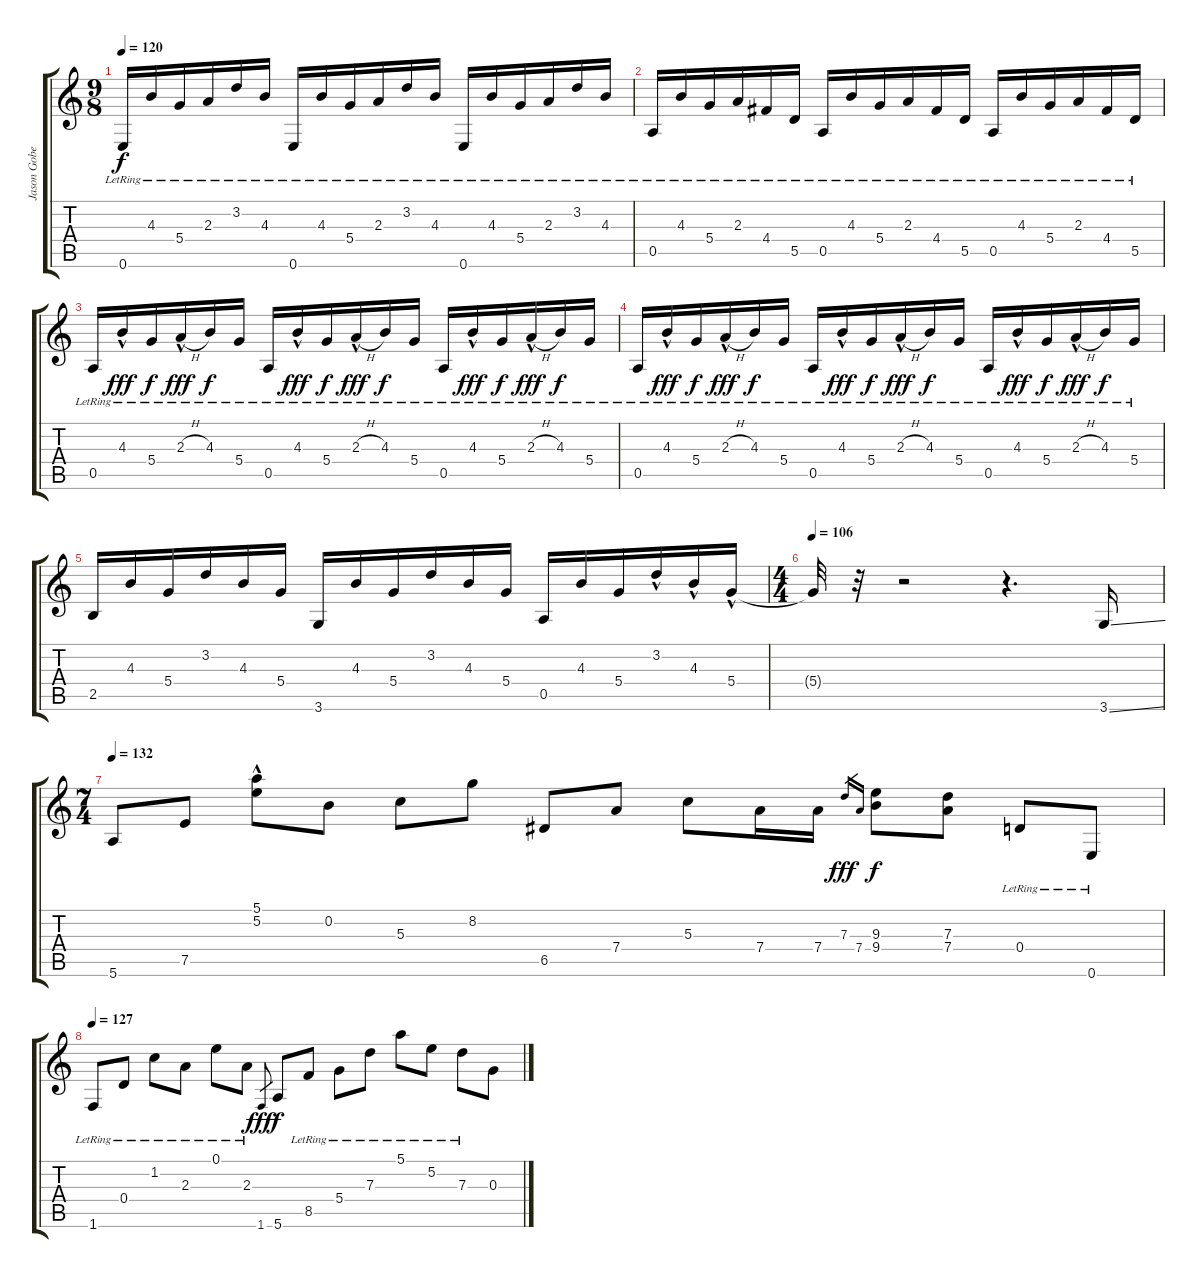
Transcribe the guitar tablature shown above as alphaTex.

\track ("Jason Gobel (clean)" "Jason Gobe") {instrument electricguitarjazz}
\staff {score tabs}
\tuning (E4 B3 G3 D3 A2 E2) {hide}
\ts (9 8)
\tempo 120
\clef g2
\ks c
0.6{lr}.16{dy f} 4.3{lr}.16 5.4{lr}.16 2.3{lr}.16 3.2{lr}.16 4.3{lr}.16 0.6{lr}.16 4.3{lr}.16 5.4{lr}.16 2.3{lr}.16 3.2{lr}.16 4.3{lr}.16 0.6{lr}.16 4.3{lr}.16 5.4{lr}.16 2.3{lr}.16 3.2{lr}.16 4.3{lr}.16 |
0.5{lr}.16 4.3{lr}.16 5.4{lr}.16 2.3{lr}.16 4.4{lr}.16 5.5{lr}.16 0.5{lr}.16 4.3{lr}.16 5.4{lr}.16 2.3{lr}.16 4.4{lr}.16 5.5{lr}.16 0.5{lr}.16 4.3{lr}.16 5.4{lr}.16 2.3{lr}.16 4.4{lr}.16 5.5{lr}.16 |
0.5{lr}.16 4.3{hac lr}.16{dy fff} 5.4{lr}.16{dy f} 2.3{h hac lr}.16{dy fff} 4.3{lr}.16{dy f} 5.4{lr}.16 0.5{lr}.16 4.3{hac lr}.16{dy fff} 5.4{lr}.16{dy f} 2.3{h hac lr}.16{dy fff} 4.3{lr}.16{dy f} 5.4{lr}.16 0.5{lr}.16 4.3{hac lr}.16{dy fff} 5.4{lr}.16{dy f} 2.3{h hac lr}.16{dy fff} 4.3{lr}.16{dy f} 5.4{lr}.16 |
0.5{lr}.16 4.3{hac lr}.16{dy fff} 5.4{lr}.16{dy f} 2.3{h hac lr}.16{dy fff} 4.3{lr}.16{dy f} 5.4{lr}.16 0.5{lr}.16 4.3{hac lr}.16{dy fff} 5.4{lr}.16{dy f} 2.3{h hac lr}.16{dy fff} 4.3{lr}.16{dy f} 5.4{lr}.16 0.5{lr}.16 4.3{hac lr}.16{dy fff} 5.4{lr}.16{dy f} 2.3{h hac lr}.16{dy fff} 4.3{lr}.16{dy f} 5.4{lr}.16 |
2.5.16 4.3.16 5.4.16 3.2.16 4.3.16 5.4.16 3.6.16 4.3.16 5.4.16 3.2.16 4.3.16 5.4.16 0.5.16 4.3.16 5.4.16 3.2{hac}.16 4.3{hac}.16 5.4{hac}.16 |
\ts (4 4)
\tempo 106
5.4{t}.32 r.32 r.2 r.4{d} 3.6{ss}.16 |
\ts (7 4)
\tempo 132
5.6.8 7.5.8 (5.1{hac} 5.2{hac}).8 0.2.8 5.3.8 8.2.8 6.5.8 7.4.8 5.3.8 7.4.16 7.4.16 7.3.16{gr dy fff} 7.4.16{gr} (9.3 9.4).8{dy f} (7.3 7.4).8 0.4{lr}.8 0.6{lr}.8 |
\tempo 127
1.6{lr}.8 0.4{lr}.8 1.2{lr}.8 2.3{lr}.8 0.1{lr}.8 2.3{lr}.8 1.6.8{gr dy fff} 5.6.8{dy f} 8.5{lr}.8 5.4{lr}.8 7.3{lr}.8 5.1{lr}.8 5.2{lr}.8 7.3{lr}.8 0.3.8
